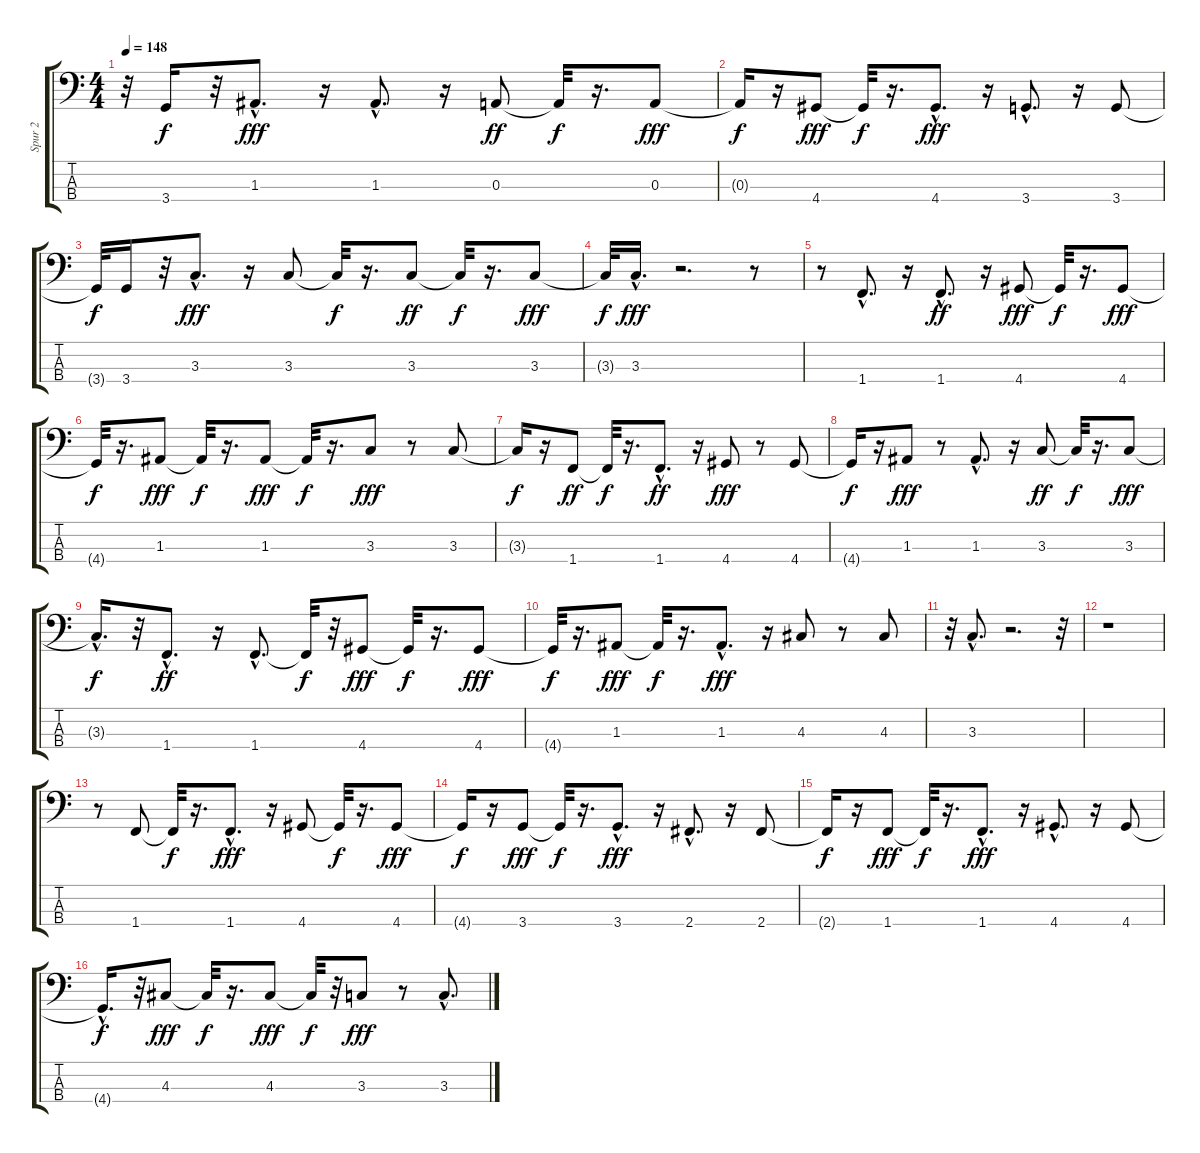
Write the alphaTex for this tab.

\track ("Spur 2" "Spur 2") {instrument synthbass2}
\staff {score tabs}
\tuning (G2 D2 A1 E1) {hide}
\ts (4 4)
\tempo 148
\clef f4
\ks c
r.32{dy ff} 3.4.16{dy f} r.32 1.3{hac}.8{d dy fff} r.16 1.3{hac}.8{d} r.16 0.3.8{dy ff} 0.3{t}.32{dy f} r.16{d} 0.3.8{dy fff} |
0.3{t}.16{dy f} r.16 4.4.8{dy fff} 4.4{t}.32{dy f} r.16{d} 4.4{hac}.8{d dy fff} r.16 3.4{hac}.8{d} r.16 3.4.8 |
3.4{t}.32{dy f} 3.4.16 r.32 3.3{hac}.8{d dy fff} r.16 3.3.8 3.3{t}.32{dy f} r.16{d} 3.3.8{dy ff} 3.3{t}.32{dy f} r.16{d} 3.3.8{dy fff} |
3.3{t}.32{dy f} 3.3{hac}.16{d dy fff} r.2{d} r.8 |
r.8 1.4{hac}.8{d} r.16 1.4{hac}.8{d dy ff} r.16 4.4.8{dy fff} 4.4{t}.32{dy f} r.16{d} 4.4.8{dy fff} |
4.4{t}.32{dy f} r.16{d} 1.3.8{dy fff} 1.3{t}.32{dy f} r.16{d} 1.3.8{dy fff} 1.3{t}.32{dy f} r.16{d} 3.3.8{dy fff} r.8 3.3.8 |
3.3{t}.16{dy f} r.16 1.4.8{dy ff} 1.4{t}.32{dy f} r.16{d} 1.4{hac}.8{d dy ff} r.16 4.4.8{dy fff} r.8 4.4.8 |
4.4{t}.16{dy f} r.16 1.3.8{dy fff} r.8 1.3{hac}.8{d} r.16 3.3.8{dy ff} 3.3{t}.32{dy f} r.16{d} 3.3.8{dy fff} |
3.3{hac t}.16{d dy f} r.32 1.4{hac}.8{d dy ff} r.16 1.4{hac}.8{d} 1.4{t}.32{dy f} r.32 4.4.8{dy fff} 4.4{t}.32{dy f} r.16{d} 4.4.8{dy fff} |
4.4{t}.32{dy f} r.16{d} 1.3.8{dy fff} 1.3{t}.32{dy f} r.16{d} 1.3{hac}.8{d dy fff} r.16 4.3.8 r.8 4.3.8 |
r.32 3.3{hac}.8{d} r.2{d} r.32 |
r.1 |
r.8 1.4.8 1.4{t}.32{dy f} r.16{d} 1.4{hac}.8{d dy fff} r.16 4.4.8 4.4{t}.32{dy f} r.16{d} 4.4.8{dy fff} |
4.4{t}.16{dy f} r.16 3.4.8{dy fff} 3.4{t}.32{dy f} r.16{d} 3.4{hac}.8{d dy fff} r.16 2.4{hac}.8{d} r.16 2.4.8 |
2.4{t}.16{dy f} r.16 1.4.8{dy fff} 1.4{t}.32{dy f} r.16{d} 1.4{hac}.8{d dy fff} r.16 4.4{hac}.8{d} r.16 4.4.8 |
4.4{hac t}.16{d dy f} r.32 4.3.8{dy fff} 4.3{t}.32{dy f} r.16{d} 4.3.8{dy fff} 4.3{t}.32{dy f} r.32 3.3.8{dy fff} r.8 3.3{hac}.8{d}
